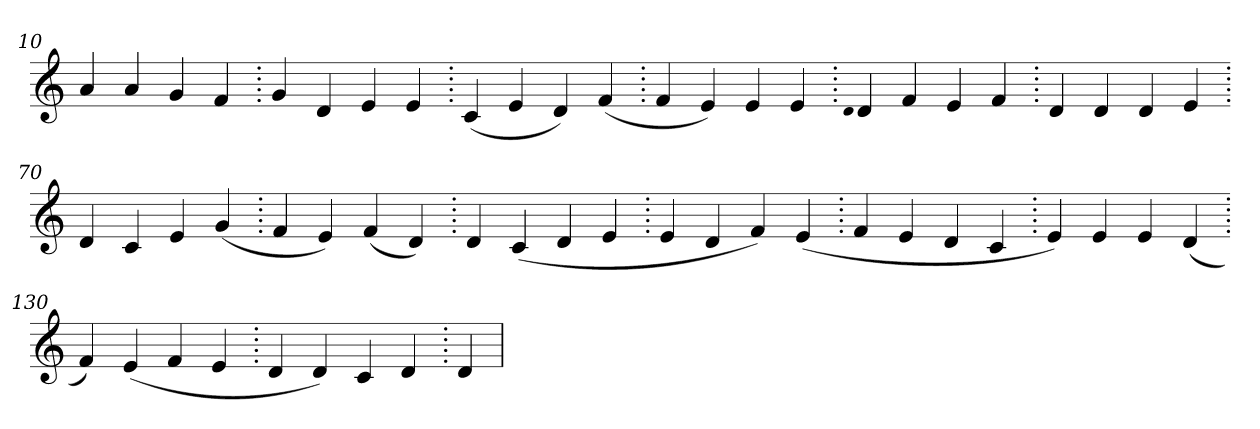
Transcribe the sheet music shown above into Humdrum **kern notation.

**kern
*part1
*staff1
*clefG2
=10.
4a
4a
4g
4f
=20.
4g
4d
4e
4e
=30.
(>4c
4e
4d)
(>4f
=40.
4f
4e)
4e
4e
=50.
qqd
4d
4f
4e
4f
=60.
4d
4d
4d
4e
=70.
4d
4c
4e
(>4g
=80.
4f
4e)
(>4f
4d)
=90.
4d
(>4c
4d
4e
=100.
4e
4d
4f)
(>4e
=110.
4f
4e
4d
4c
=120.
4e)
4e
4e
(>4d
=130.
4f)
(>4e
4f
4e
=140.
4d
4d)
4c
4d
=150.
4d
=
*-
